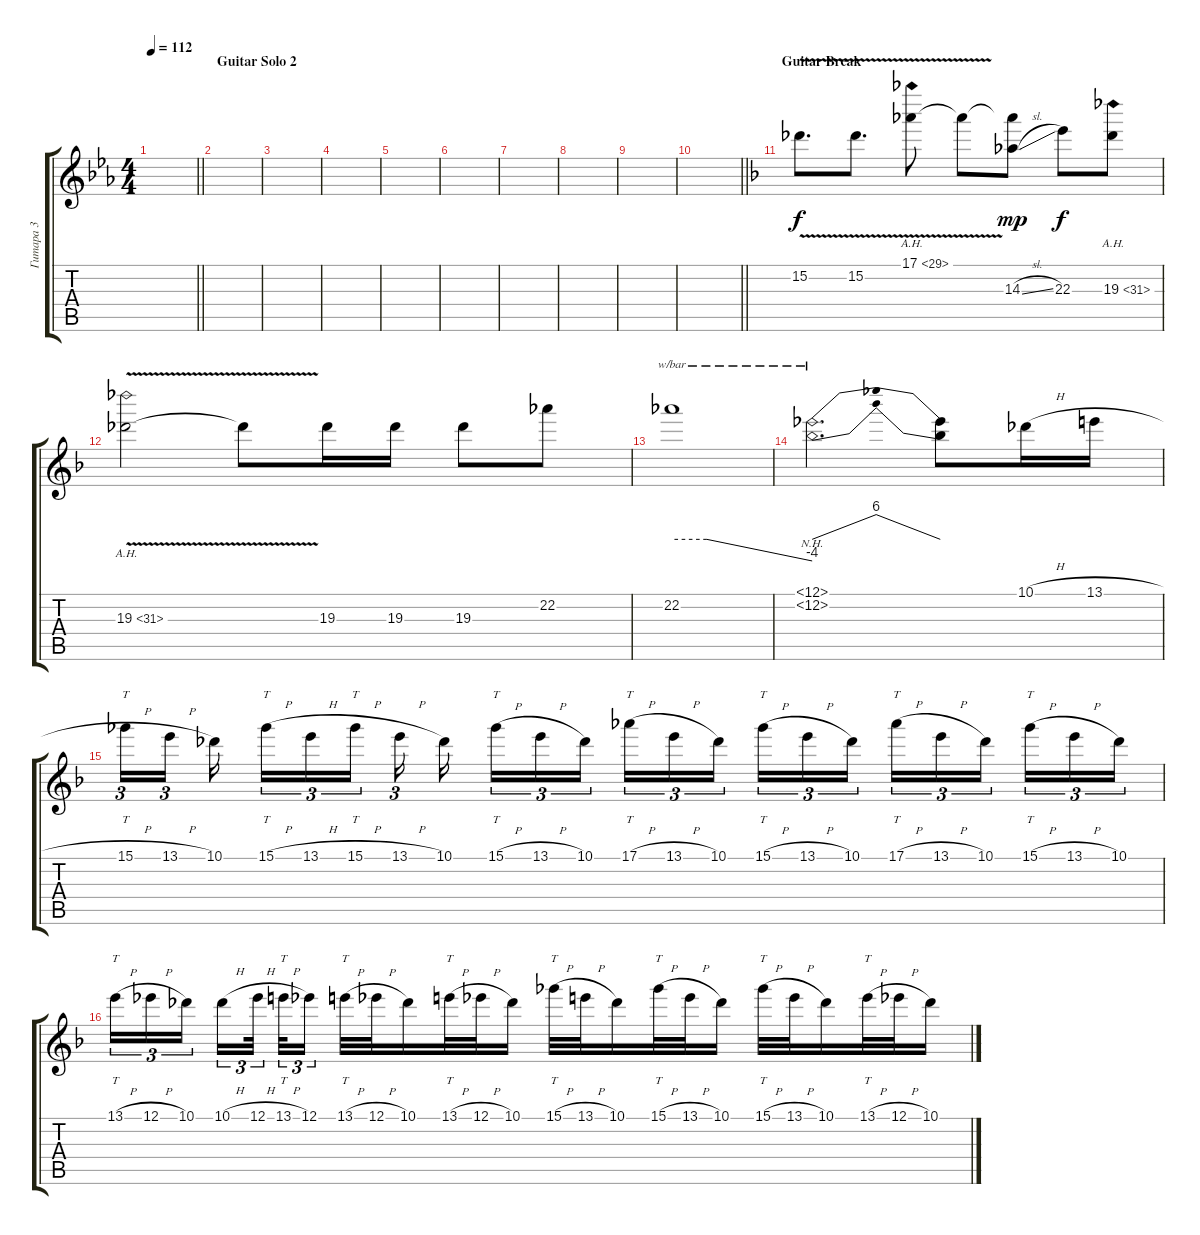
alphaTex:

\track ("Гитара 3" "Гитара 3") {instrument distortionguitar}
\staff {score tabs}
\tuning (Eb4 Bb3 Gb3 Db3 Ab2 Db2) {hide}
\ts (4 4)
\tempo 112
\clef g2
\barLineRight lightlight
\ks cminor
|
\section ("" "Guitar Solo 2")
|
|
|
|
|
|
|
|
\barLineRight lightlight
|
\section ("" "Guitar Break")
\ks dminor
15.2{v}.8{d dy f volume 10} 15.2{v}.8{d} 17.1{ah 12 v}.8 17.1{t}.8 (17.1{t} 14.3{sl}).8{dy mp} 22.3.8{dy f} 19.3{ah 12}.8 |
19.3{ah 12 v}.2 19.3{t}.8 19.3.16 19.3.16 19.3.8 22.2.8 |
22.2.1{tbe (custom default 0 0 15 0 60 -16)} |
(12.1{nh} 12.2{nh}).2{d tbe (dip default 0 0 56 24 60 0)} (12.1{t} 12.2{t}).8 10.1{h}.16 13.1{h}.16 |
15.1{h}.16{tt tu (3 2)} 13.1{h}.16{tu (3 2) beam splitsecondary} 10.1.16{beam splitsecondary} 15.1{h}.16{tt tu (3 2)} 13.1{h}.16{tu (3 2)} 15.1{h}.16{tt tu (3 2)} 13.1{h}.16{tu (3 2) beam splitsecondary} 10.1.16{beam splitsecondary} 15.1{h}.16{tt tu (3 2)} 13.1{h}.16{tu (3 2)} 10.1.16{tu (3 2)} 17.1{h}.16{tt tu (3 2)} 13.1{h}.16{tu (3 2)} 10.1.16{tu (3 2) beam splitsecondary} 15.1{h}.16{tt tu (3 2)} 13.1{h}.16{tu (3 2)} 10.1.16{tu (3 2)} 17.1{h}.16{tt tu (3 2)} 13.1{h}.16{tu (3 2)} 10.1.16{tu (3 2) beam splitsecondary} 15.1{h}.16{tt tu (3 2)} 13.1{h}.16{tu (3 2)} 10.1.16{tu (3 2)} |
13.1{h}.16{tt tu (3 2)} 12.1{h}.16{tu (3 2)} 10.1.16{tu (3 2) beam splitsecondary} 10.1{h}.16{tu (3 2)} 12.1{h}.32{tu (3 2) beam splitsecondary} 13.1{h}.32{tt tu (3 2)} 12.1.16{tu (3 2)} 13.1{h}.32{tt} 12.1{h}.32 10.1.16 13.1{h}.32{tt} 12.1{h}.32 10.1.16 15.1{h}.32{tt} 13.1{h}.32 10.1.16 15.1{h}.32{tt} 13.1{h}.32 10.1.16 15.1{h}.32{tt} 13.1{h}.32 10.1.16 13.1{h}.32{tt} 12.1{h}.32 10.1.16
